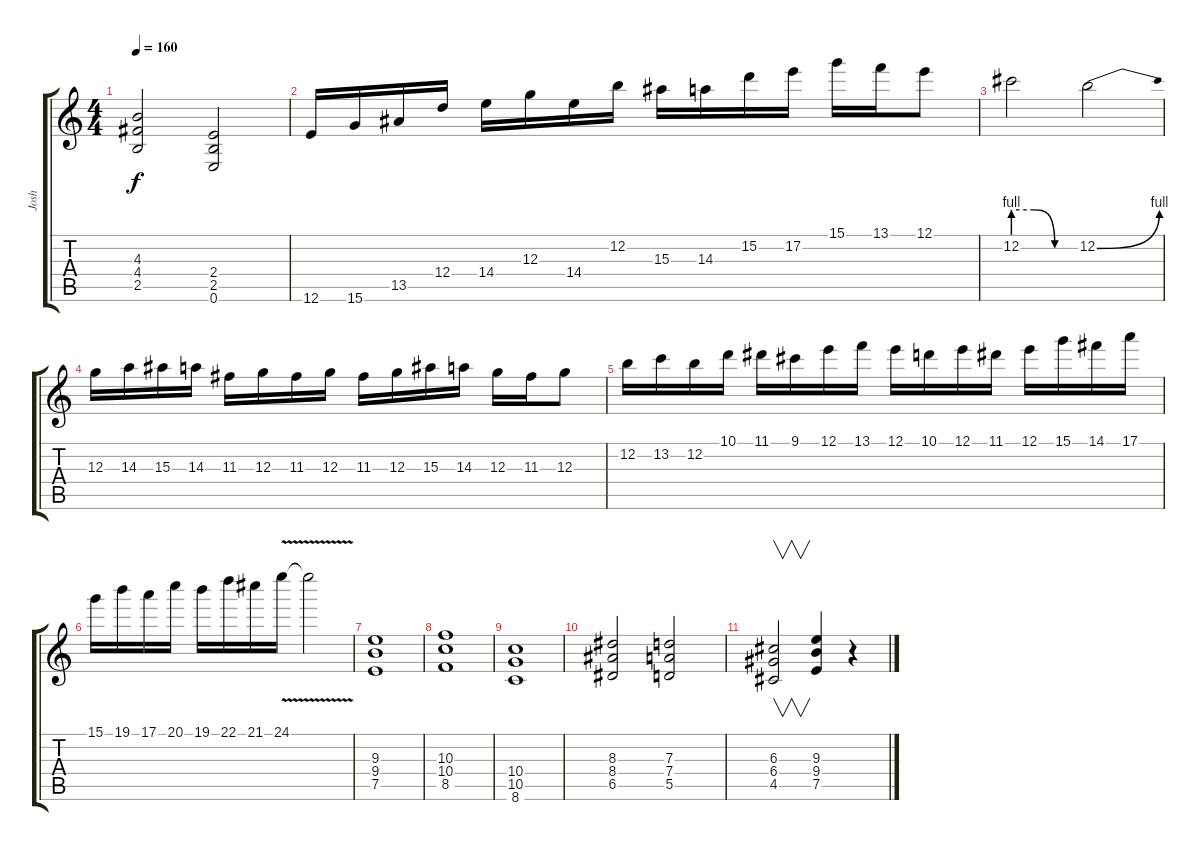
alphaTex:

\track ("Josh" "Josh") {instrument distortionguitar}
\staff {score tabs}
\tuning (E4 B3 G3 D3 A2 E2) {hide}
\ts (4 4)
\tempo 160
\clef g2
\ks c
(4.3 4.4 2.5).2{dy f} (2.4 2.5 0.6).2 |
12.6.16 15.6.16 13.5.16 12.4.16 14.4.16 12.3.16 14.4.16 12.2.16 15.3.16 14.3.16 15.2.16 17.2.16 15.1.16 13.1.16 12.1.8 |
12.2{be (custom 0 4 20 4 40 0 60 0)}.2 12.2{be (bend 0 0 60 4)}.2 |
12.3.16 14.3.16 15.3.16 14.3.16 11.3.16 12.3.16 11.3.16 12.3.16 11.3.16 12.3.16 15.3.16 14.3.16 12.3.16 11.3.16 12.3.8 |
12.2.16 13.2.16 12.2.16 10.1.16 11.1.16 9.1.16 12.1.16 13.1.16 12.1.16 10.1.16 12.1.16 11.1.16 12.1.16 15.1.16 14.1.16 17.1.16 |
15.1.16 19.1.16 17.1.16 20.1.16 19.1.16 22.1.16 21.1.16 24.1{v}.16 24.1{t}.2 |
(9.3 9.4 7.5).1 |
(10.3 10.4 8.5).1 |
(10.4 10.5 8.6).1 |
(8.3 8.4 6.5).2 (7.3 7.4 5.5).2 |
(6.3 6.4 4.5).2{v} (9.3 9.4 7.5).4 r.4
